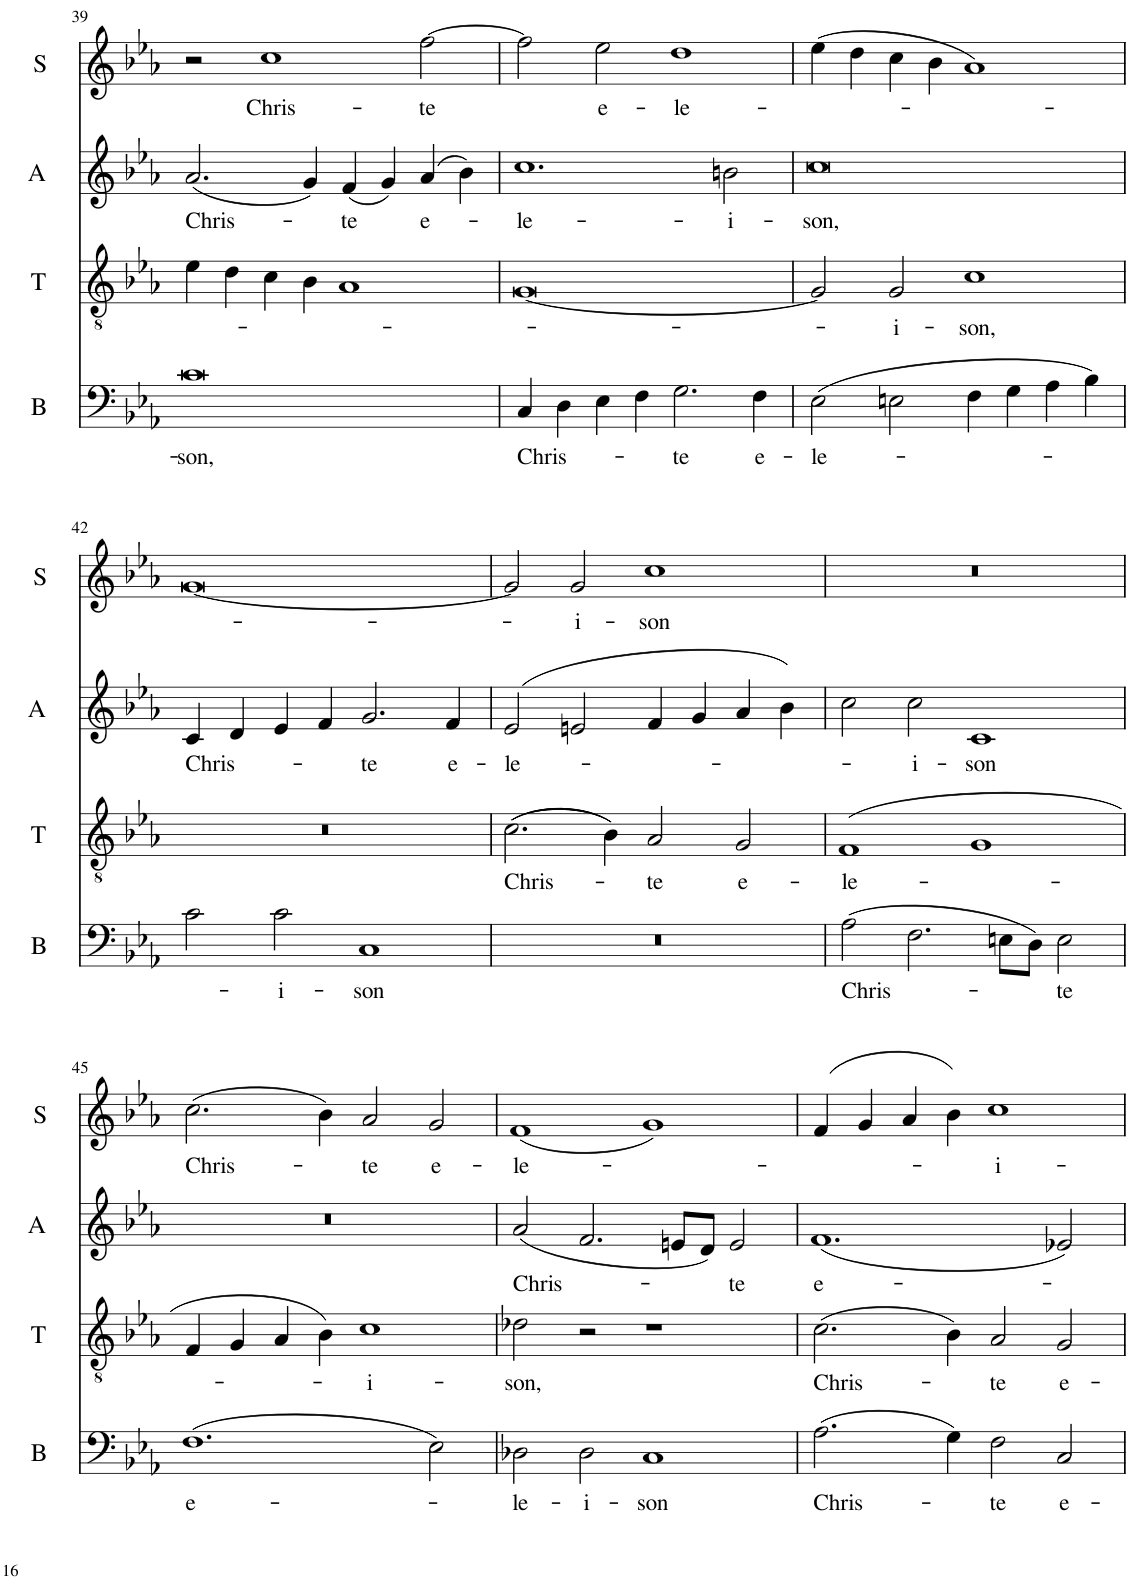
**kern	**text	**kern	**text	**kern	**text	**kern	**text
*part4	*part4	*part3	*part3	*part2	*part2	*part1	*part1
*staff4	*staff4	*staff3	*staff3	*staff2	*staff2	*staff1	*staff1
*I"B	*	*I"T	*	*I"A	*	*I"S	*
*I'B	*	*I'T	*	*I'A	*	*I'S	*
!!LO:PB:g=z
*clefF4	*	*clefGv2	*	*clefG2	*	*clefG2	*
*k[b-e-a-]	*	*k[b-e-a-]	*	*k[b-e-a-]	*	*k[b-e-a-]	*
*M4/2	*	*M4/2	*	*M4/2	*	*M4/2	*
=39	=39	=39	=39	=39	=39	=39	=39
!	!LO:LY:b	!	!	!	!LO:LY:b	!	!
0c	-son,	4e-\	.	(2.a-/	Chris-	2r	.
.	.	4d\	.	.	.	.	.
!	!	!	!	!	!	!	!LO:LY:b
.	.	4c\	.	.	.	1cc	Chris-
.	.	4B-\	.	4g/)	.	.	.
!	!	!	!	!	!LO:LY:b	!	!
.	.	1A-	.	(4f/	-te	.	.
.	.	.	.	4g/)	.	.	.
!	!	!	!	!	!LO:LY:b	!	!LO:LY:b
.	.	.	.	(4a-/	e-	[2ff\	-te
.	.	.	.	4b-\)	.	.	.
=40	=40	=40	=40	=40	=40	=40	=40
!	!LO:LY:b	!	!	!	!LO:LY:b	!	!
4C/	Chris-	[0G	.	1.cc	-le-	2ff\]	.
4D\	.	.	.	.	.	.	.
!	!	!	!	!	!	!	!LO:LY:b
4E-\	.	.	.	.	.	2ee-\	e-
4F\	.	.	.	.	.	.	.
!	!LO:LY:b	!	!	!	!	!	!LO:LY:b
2.G\	-te	.	.	.	.	1dd	-le-
!	!	!	!	!	!LO:LY:b	!	!
.	.	.	.	2bn\	-i-	.	.
!	!LO:LY:b	!	!	!	!	!	!
4F\	e-	.	.	.	.	.	.
=41	=41	=41	=41	=41	=41	=41	=41
!	!LO:LY:b	!	!	!	!LO:LY:b	!	!
(2E-\	-le-	2G/]	.	0cc	-son,	(4ee-\	.
.	.	.	.	.	.	4dd\	.
!	!	!	!LO:LY:b	!	!	!	!
2En\	.	2G/	-i-	.	.	4cc\	.
.	.	.	.	.	.	4b-\	.
!	!	!	!LO:LY:b	!	!	!	!
4F\	.	1c	-son,	.	.	1a-)	.
4G\	.	.	.	.	.	.	.
4A-\	.	.	.	.	.	.	.
4B-\)	.	.	.	.	.	.	.
!!LO:LB:g=z
=42	=42	=42	=42	=42	=42	=42	=42
!	!	!	!	!	!LO:LY:b	!	!
2c\	.	0r	.	4c/	Chris-	[0g	.
.	.	.	.	4d/	.	.	.
!	!LO:LY:b	!	!	!	!	!	!
2c\	-i-	.	.	4e-/	.	.	.
.	.	.	.	4f/	.	.	.
!	!LO:LY:b	!	!	!	!LO:LY:b	!	!
1C	-son	.	.	2.g/	-te	.	.
!	!	!	!	!	!LO:LY:b	!	!
.	.	.	.	4f/	e-	.	.
=43	=43	=43	=43	=43	=43	=43	=43
!	!	!	!LO:LY:b	!	!LO:LY:b	!	!
0r	.	((2.c\	Chris-	(2e-/	-le-	2g/]	.
!	!	!	!	!	!	!	!LO:LY:b
.	.	.	.	2en/	.	2g/	-i-
.	.	4B-\))	.	.	.	.	.
!	!	!	!LO:LY:b	!	!	!	!LO:LY:b
.	.	2A-/	-te	4f/	.	1cc	-son
.	.	.	.	4g/	.	.	.
!	!	!	!LO:LY:b	!	!	!	!
.	.	2G/	e-	4a-/	.	.	.
.	.	.	.	4b-\)	.	.	.
=44	=44	=44	=44	=44	=44	=44	=44
!	!LO:LY:b	!	!LO:LY:b	!	!	!	!
(2A-\	Chris-	(1F	-le-	2cc\	.	0r	.
!	!	!	!	!	!LO:LY:b	!	!
2.F\	.	.	.	2cc\	-i-	.	.
!	!	!	!	!	!LO:LY:b	!	!
.	.	1G	.	1c	-son	.	.
8En\L	.	.	.	.	.	.	.
8D\J)	.	.	.	.	.	.	.
!	!LO:LY:b	!	!	!	!	!	!
2E\	-te	.	.	.	.	.	.
!!LO:LB:g=z
=45	=45	=45	=45	=45	=45	=45	=45
!	!LO:LY:b	!	!	!	!	!	!LO:LY:b
(1.F	e-	4F/	.	0r	.	(2.cc\	Chris-
.	.	4G/	.	.	.	.	.
.	.	4A-/	.	.	.	.	.
.	.	4B-\)	.	.	.	4b-\)	.
!	!	!	!LO:LY:b	!	!	!	!LO:LY:b
.	.	1c	-i-	.	.	2a-/	-te
!	!	!	!	!	!	!	!LO:LY:b
2E-\)	.	.	.	.	.	2g/	e-
=46	=46	=46	=46	=46	=46	=46	=46
!	!LO:LY:b	!	!LO:LY:b	!	!LO:LY:b	!	!LO:LY:b
2D-X\	-le-	2d-X\	-son,	(2a-/	Chris-	(1f	-le-
!	!LO:LY:b	!	!	!	!	!	!
2D-\	-i-	2r	.	2.f/	.	.	.
!	!LO:LY:b	!	!	!	!	!	!
1C	-son	1r	.	.	.	1g)	.
.	.	.	.	8en/L	.	.	.
.	.	.	.	8d/J)	.	.	.
!	!	!	!	!	!LO:LY:b	!	!
.	.	.	.	2e/	-te	.	.
=47	=47	=47	=47	=47	=47	=47	=47
!	!LO:LY:b	!	!LO:LY:b	!	!LO:LY:b	!	!
(2.A-\	Chris-	(2.c\	Chris-	(1.f	e-	(4f/	.
.	.	.	.	.	.	4g/	.
.	.	.	.	.	.	4a-/	.
4G\)	.	4B-\)	.	.	.	4b-\)	.
!	!LO:LY:b	!	!LO:LY:b	!	!	!	!LO:LY:b
2F\	-te	2A-/	-te	.	.	1cc	-i-
!	!LO:LY:b	!	!LO:LY:b	!	!	!	!
2C/	e-	2G/	e-	2e-X/)	.	.	.
=	=	=	=	=	=	=	=
*-	*-	*-	*-	*-	*-	*-	*-
